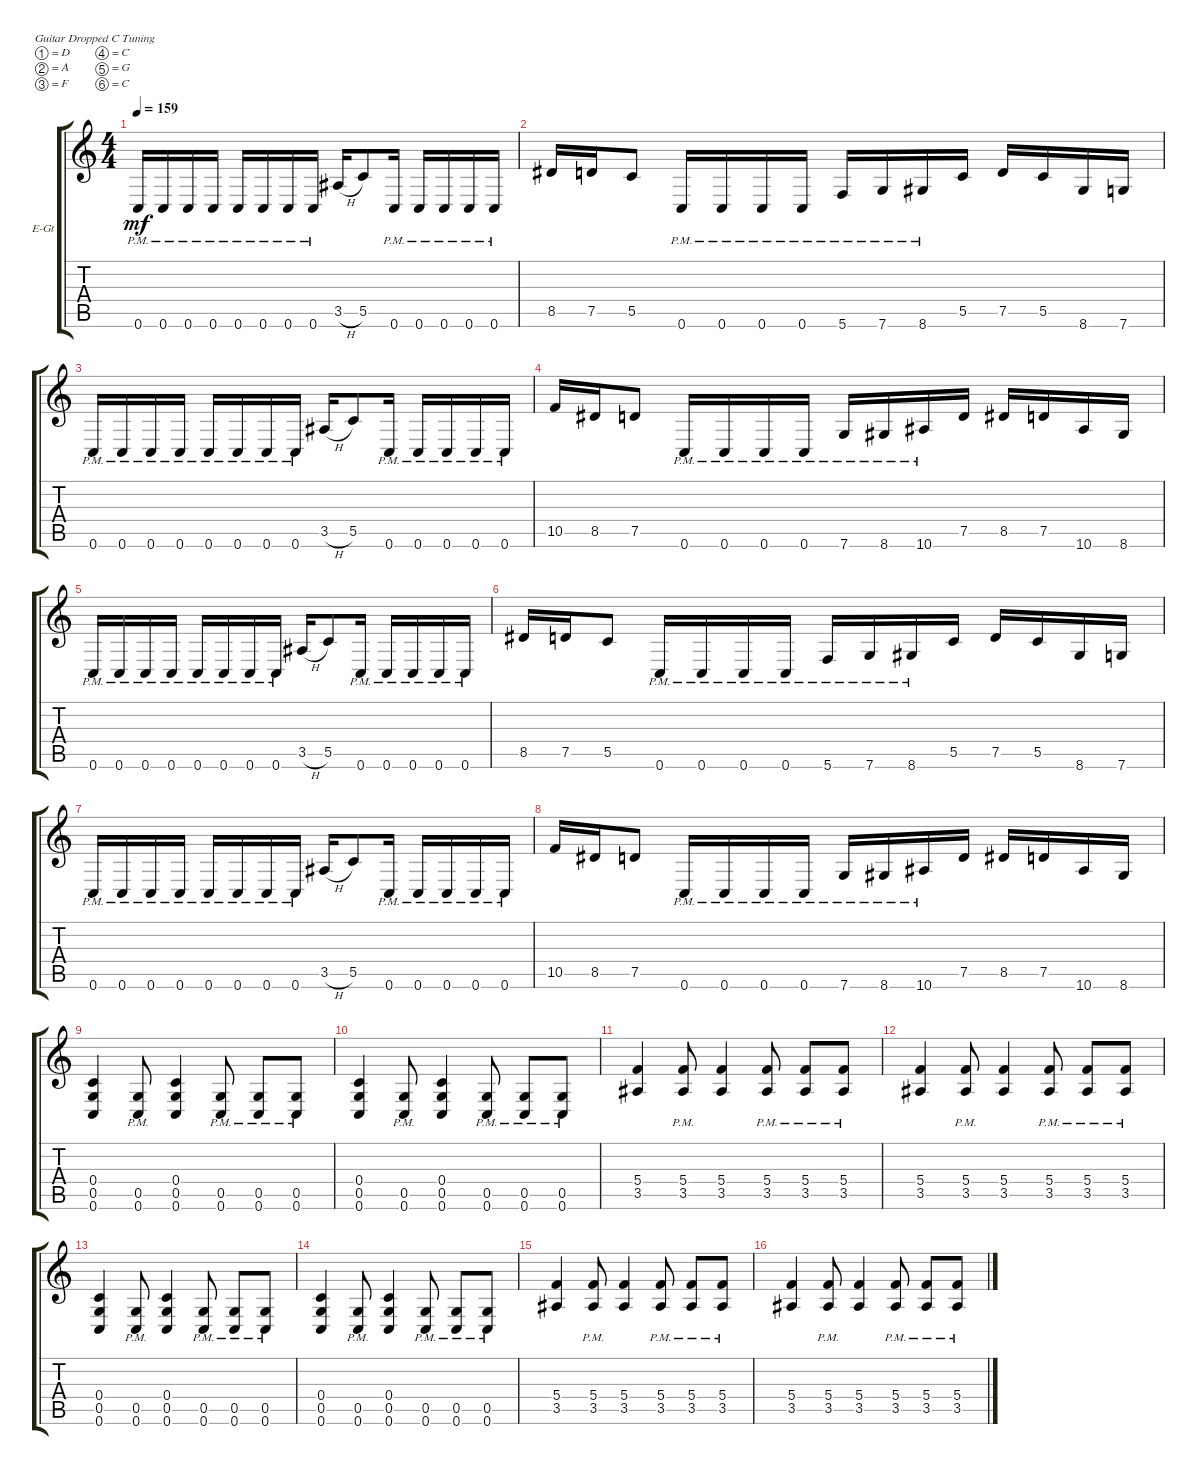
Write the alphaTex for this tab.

\defaultSystemsLayout 4
\bracketExtendMode groupsimilarinstruments
\firstSystemTrackNameOrientation horizontal
\otherSystemsTrackNameOrientation horizontal
\track ("Electric Guitar" "E-Gt") {instrument distortionguitar}
\staff {score tabs}
\tuning (D4 A3 F3 C3 G2 C2)
\ts (4 4)
\tempo 159
\clef g2
\ks c
0.6{pm}.16{dy mf} 0.6{pm}.16 0.6{pm}.16 0.6{pm}.16 0.6{pm}.16 0.6{pm}.16 0.6{pm}.16 0.6{pm}.16 3.5{h}.16 5.5.8 0.6{pm}.16 0.6{pm}.16 0.6{pm}.16 0.6{pm}.16 0.6{pm}.16 |
8.5.16 7.5.16 5.5.8 0.6{pm}.16 0.6{pm}.16 0.6{pm}.16 0.6{pm}.16 5.6{pm}.16 7.6{pm}.16 8.6{pm}.16 5.5.16 7.5.16 5.5.16 8.6.16 7.6.16 |
0.6{pm}.16 0.6{pm}.16 0.6{pm}.16 0.6{pm}.16 0.6{pm}.16 0.6{pm}.16 0.6{pm}.16 0.6{pm}.16 3.5{h}.16 5.5.8 0.6{pm}.16 0.6{pm}.16 0.6{pm}.16 0.6{pm}.16 0.6{pm}.16 |
10.5.16 8.5.16 7.5.8 0.6{pm}.16 0.6{pm}.16 0.6{pm}.16 0.6{pm}.16 7.6{pm}.16 8.6{pm}.16 10.6{pm}.16 7.5.16 8.5.16 7.5.16 10.6.16 8.6.16 |
0.6{pm}.16 0.6{pm}.16 0.6{pm}.16 0.6{pm}.16 0.6{pm}.16 0.6{pm}.16 0.6{pm}.16 0.6{pm}.16 3.5{h}.16 5.5.8 0.6{pm}.16 0.6{pm}.16 0.6{pm}.16 0.6{pm}.16 0.6{pm}.16 |
8.5.16 7.5.16 5.5.8 0.6{pm}.16 0.6{pm}.16 0.6{pm}.16 0.6{pm}.16 5.6{pm}.16 7.6{pm}.16 8.6{pm}.16 5.5.16 7.5.16 5.5.16 8.6.16 7.6.16 |
0.6{pm}.16 0.6{pm}.16 0.6{pm}.16 0.6{pm}.16 0.6{pm}.16 0.6{pm}.16 0.6{pm}.16 0.6{pm}.16 3.5{h}.16 5.5.8 0.6{pm}.16 0.6{pm}.16 0.6{pm}.16 0.6{pm}.16 0.6{pm}.16 |
10.5.16 8.5.16 7.5.8 0.6{pm}.16 0.6{pm}.16 0.6{pm}.16 0.6{pm}.16 7.6{pm}.16 8.6{pm}.16 10.6{pm}.16 7.5.16 8.5.16 7.5.16 10.6.16 8.6.16 |
(0.6 0.5 0.4).4 (0.6{pm} 0.5{pm}).8 (0.6 0.5 0.4).4 (0.6{pm} 0.5{pm}).8 (0.6{pm} 0.5{pm}).8 (0.6{pm} 0.5{pm}).8 |
(0.6 0.5 0.4).4 (0.6{pm} 0.5{pm}).8 (0.6 0.5 0.4).4 (0.6{pm} 0.5{pm}).8 (0.6{pm} 0.5{pm}).8 (0.6{pm} 0.5{pm}).8 |
(3.5 5.4).4 (3.5{pm} 5.4{pm}).8 (3.5 5.4).4 (3.5{pm} 5.4{pm}).8 (3.5{pm} 5.4{pm}).8 (3.5{pm} 5.4{pm}).8 |
(3.5 5.4).4 (3.5{pm} 5.4{pm}).8 (3.5 5.4).4 (3.5{pm} 5.4{pm}).8 (3.5{pm} 5.4{pm}).8 (3.5{pm} 5.4{pm}).8 |
(0.6 0.5 0.4).4 (0.6{pm} 0.5{pm}).8 (0.6 0.5 0.4).4 (0.6{pm} 0.5{pm}).8 (0.6{pm} 0.5{pm}).8 (0.6{pm} 0.5{pm}).8 |
(0.6 0.5 0.4).4 (0.6{pm} 0.5{pm}).8 (0.6 0.5 0.4).4 (0.6{pm} 0.5{pm}).8 (0.6{pm} 0.5{pm}).8 (0.6{pm} 0.5{pm}).8 |
(3.5 5.4).4 (3.5{pm} 5.4{pm}).8 (3.5 5.4).4 (3.5{pm} 5.4{pm}).8 (3.5{pm} 5.4{pm}).8 (3.5{pm} 5.4{pm}).8 |
(3.5 5.4).4 (3.5{pm} 5.4{pm}).8 (3.5 5.4).4 (3.5{pm} 5.4{pm}).8 (3.5{pm} 5.4{pm}).8 (3.5{pm} 5.4{pm}).8
